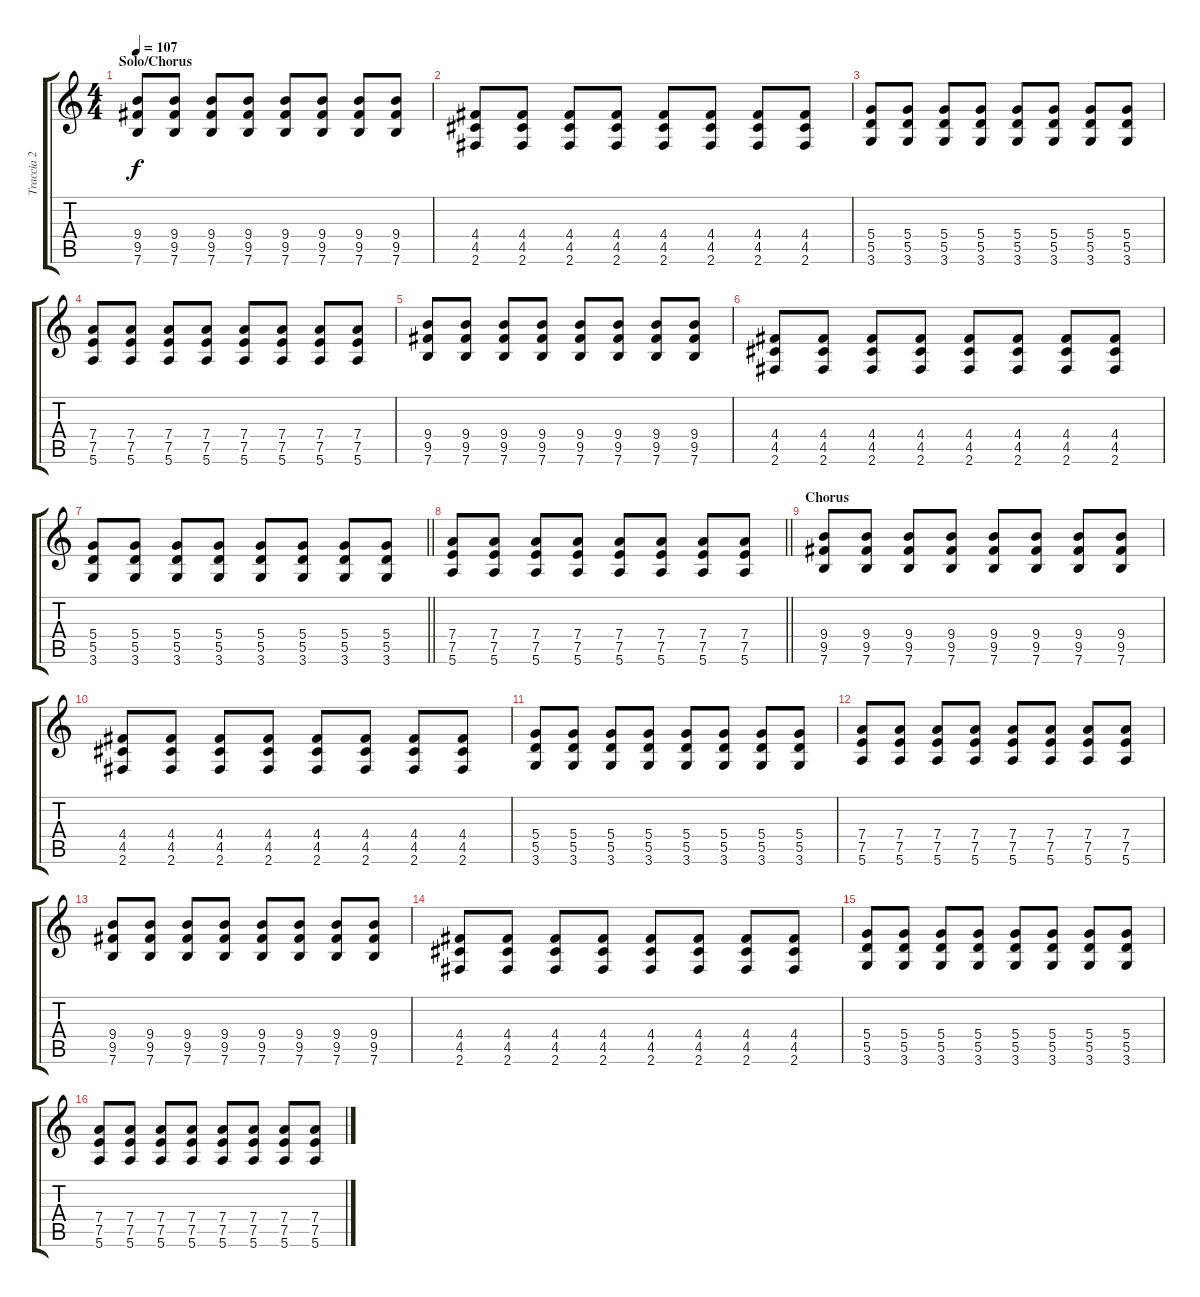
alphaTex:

\track ("Traccia 2" "Traccia 2") {instrument overdrivenguitar}
\staff {score tabs}
\tuning (E4 B3 G3 D3 A2 E2) {hide}
\ts (4 4)
\section ("" "Solo/Chorus")
\tempo 107
\clef g2
\ks c
(9.4 9.5 7.6).8{dy f} (9.4 9.5 7.6).8 (9.4 9.5 7.6).8 (9.4 9.5 7.6).8 (9.4 9.5 7.6).8 (9.4 9.5 7.6).8 (9.4 9.5 7.6).8 (9.4 9.5 7.6).8 |
(4.4 4.5 2.6).8 (4.4 4.5 2.6).8 (4.4 4.5 2.6).8 (4.4 4.5 2.6).8 (4.4 4.5 2.6).8 (4.4 4.5 2.6).8 (4.4 4.5 2.6).8 (4.4 4.5 2.6).8 |
(5.4 5.5 3.6).8 (5.4 5.5 3.6).8 (5.4 5.5 3.6).8 (5.4 5.5 3.6).8 (5.4 5.5 3.6).8 (5.4 5.5 3.6).8 (5.4 5.5 3.6).8 (5.4 5.5 3.6).8 |
(7.4 7.5 5.6).8 (7.4 7.5 5.6).8 (7.4 7.5 5.6).8 (7.4 7.5 5.6).8 (7.4 7.5 5.6).8 (7.4 7.5 5.6).8 (7.4 7.5 5.6).8 (7.4 7.5 5.6).8 |
(9.4 9.5 7.6).8 (9.4 9.5 7.6).8 (9.4 9.5 7.6).8 (9.4 9.5 7.6).8 (9.4 9.5 7.6).8 (9.4 9.5 7.6).8 (9.4 9.5 7.6).8 (9.4 9.5 7.6).8 |
(4.4 4.5 2.6).8 (4.4 4.5 2.6).8 (4.4 4.5 2.6).8 (4.4 4.5 2.6).8 (4.4 4.5 2.6).8 (4.4 4.5 2.6).8 (4.4 4.5 2.6).8 (4.4 4.5 2.6).8 |
\barLineRight lightlight
(5.4 5.5 3.6).8 (5.4 5.5 3.6).8 (5.4 5.5 3.6).8 (5.4 5.5 3.6).8 (5.4 5.5 3.6).8 (5.4 5.5 3.6).8 (5.4 5.5 3.6).8 (5.4 5.5 3.6).8 |
\section ("" "")
\barLineRight lightlight
(7.4 7.5 5.6).8 (7.4 7.5 5.6).8 (7.4 7.5 5.6).8 (7.4 7.5 5.6).8 (7.4 7.5 5.6).8 (7.4 7.5 5.6).8 (7.4 7.5 5.6).8 (7.4 7.5 5.6).8 |
\section ("" "Chorus")
(9.4 9.5 7.6).8 (9.4 9.5 7.6).8 (9.4 9.5 7.6).8 (9.4 9.5 7.6).8 (9.4 9.5 7.6).8 (9.4 9.5 7.6).8 (9.4 9.5 7.6).8 (9.4 9.5 7.6).8 |
(4.4 4.5 2.6).8 (4.4 4.5 2.6).8 (4.4 4.5 2.6).8 (4.4 4.5 2.6).8 (4.4 4.5 2.6).8 (4.4 4.5 2.6).8 (4.4 4.5 2.6).8 (4.4 4.5 2.6).8 |
(5.4 5.5 3.6).8 (5.4 5.5 3.6).8 (5.4 5.5 3.6).8 (5.4 5.5 3.6).8 (5.4 5.5 3.6).8 (5.4 5.5 3.6).8 (5.4 5.5 3.6).8 (5.4 5.5 3.6).8 |
(7.4 7.5 5.6).8 (7.4 7.5 5.6).8 (7.4 7.5 5.6).8 (7.4 7.5 5.6).8 (7.4 7.5 5.6).8 (7.4 7.5 5.6).8 (7.4 7.5 5.6).8 (7.4 7.5 5.6).8 |
(9.4 9.5 7.6).8 (9.4 9.5 7.6).8 (9.4 9.5 7.6).8 (9.4 9.5 7.6).8 (9.4 9.5 7.6).8 (9.4 9.5 7.6).8 (9.4 9.5 7.6).8 (9.4 9.5 7.6).8 |
(4.4 4.5 2.6).8 (4.4 4.5 2.6).8 (4.4 4.5 2.6).8 (4.4 4.5 2.6).8 (4.4 4.5 2.6).8 (4.4 4.5 2.6).8 (4.4 4.5 2.6).8 (4.4 4.5 2.6).8 |
(5.4 5.5 3.6).8 (5.4 5.5 3.6).8 (5.4 5.5 3.6).8 (5.4 5.5 3.6).8 (5.4 5.5 3.6).8 (5.4 5.5 3.6).8 (5.4 5.5 3.6).8 (5.4 5.5 3.6).8 |
(7.4 7.5 5.6).8 (7.4 7.5 5.6).8 (7.4 7.5 5.6).8 (7.4 7.5 5.6).8 (7.4 7.5 5.6).8 (7.4 7.5 5.6).8 (7.4 7.5 5.6).8 (7.4 7.5 5.6).8
